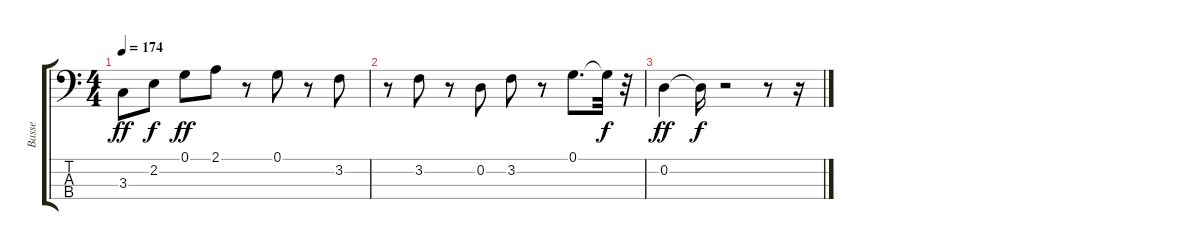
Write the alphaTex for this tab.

\track ("Basse" "Basse") {instrument electricbassfinger}
\staff {score tabs}
\tuning (G2 D2 A1 E1) {hide}
\ts (4 4)
\tempo 174
\clef f4
\ks c
3.3.8{dy ff} 2.2.8{dy f} 0.1.8{dy ff} 2.1.8 r.8 0.1.8 r.8 3.2.8 |
r.8 3.2.8 r.8 0.2.8 3.2.8 r.8 0.1.8{d} 0.1{t}.32{dy f} r.32 |
0.2.4{dy ff} 0.2{t}.16{dy f} r.2 r.8 r.16
